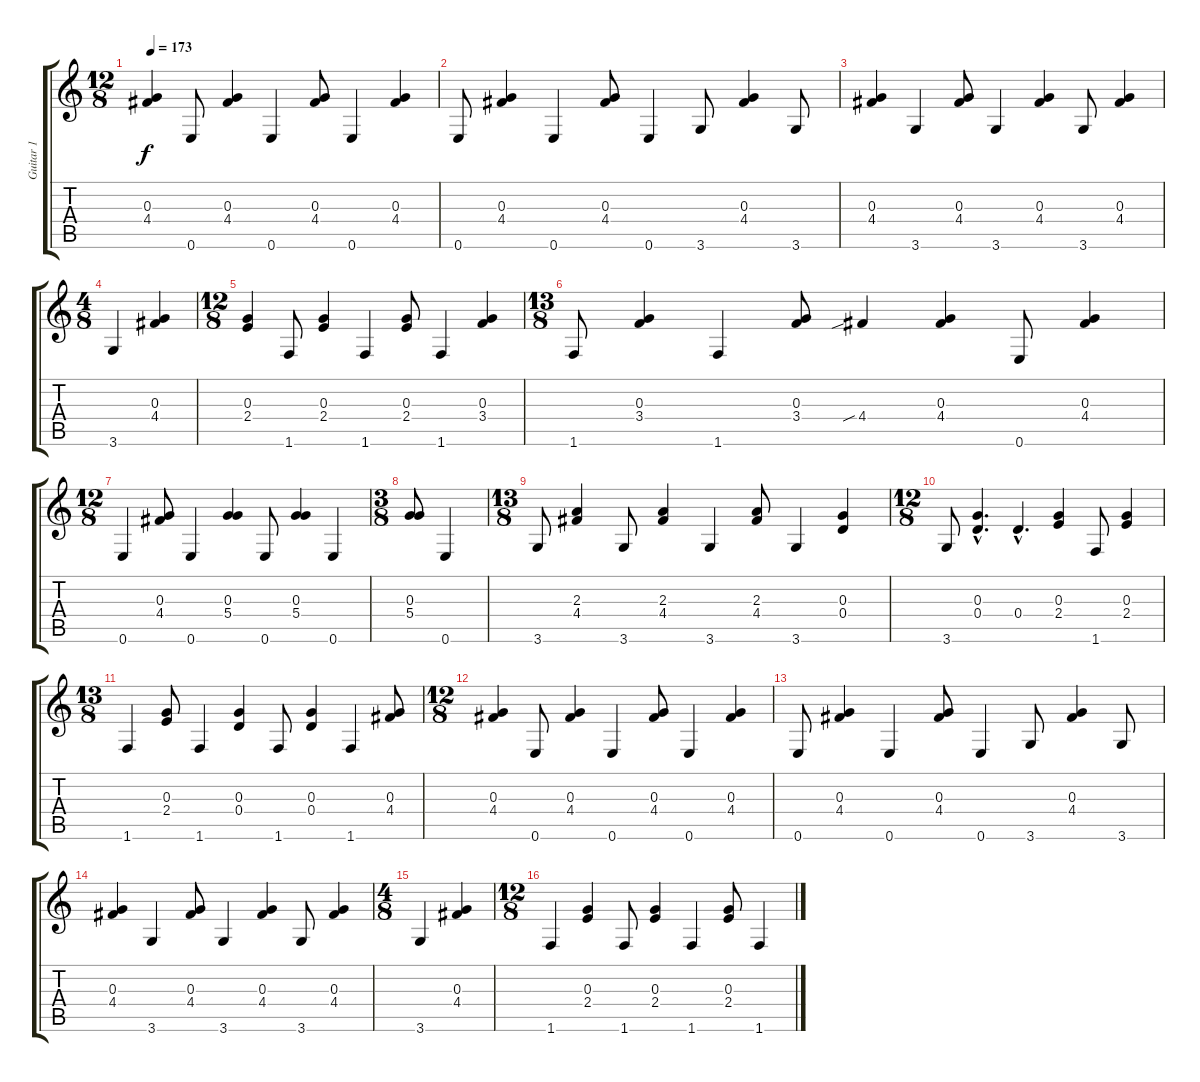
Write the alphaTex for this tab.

\track ("Guitar 1" "Guitar 1") {instrument distortionguitar}
\staff {score tabs}
\tuning (E4 B3 G3 D3 A2 E2) {hide}
\ts (12 8)
\tempo 173
\clef g2
\ks c
(0.3 4.4).4{dy f} 0.6.8 (0.3 4.4).4 0.6.4 (0.3 4.4).8 0.6.4 (0.3 4.4).4 |
0.6.8 (0.3 4.4).4 0.6.4 (0.3 4.4).8 0.6.4 3.6.8 (0.3 4.4).4 3.6.8 |
(0.3 4.4).4 3.6.4 (0.3 4.4).8 3.6.4 (0.3 4.4).4 3.6.8 (0.3 4.4).4 |
\ts (4 8)
3.6.4 (0.3 4.4).4 |
\ts (12 8)
(0.3 2.4).4 1.6.8 (0.3 2.4).4 1.6.4 (0.3 2.4).8 1.6.4 (0.3 3.4).4 |
\ts (13 8)
1.6.8 (0.3 3.4).4 1.6.4 (0.3 3.4).8 4.4{sib}.4 (0.3 4.4).4 0.6.8 (0.3 4.4).4 |
\ts (12 8)
0.6.4 (0.3 4.4).8 0.6.4 (0.3 5.4).4 0.6.8 (0.3 5.4).4 0.6.4 |
\ts (3 8)
(0.3 5.4).8 0.6.4 |
\ts (13 8)
3.6.8 (2.3 4.4).4 3.6.8 (2.3 4.4).4 3.6.4 (2.3 4.4).8 3.6.4 (0.3 0.4).4 |
\ts (12 8)
3.6.8 (0.3{hac} 0.4{hac}).4{d} 0.4{hac}.4{d} (0.3 2.4).4 1.6.8 (0.3 2.4).4 |
\ts (13 8)
1.6.4 (0.3 2.4).8 1.6.4 (0.3 0.4).4 1.6.8 (0.3 0.4).4 1.6.4 (0.3 4.4).8 |
\ts (12 8)
(0.3 4.4).4 0.6.8 (0.3 4.4).4 0.6.4 (0.3 4.4).8 0.6.4 (0.3 4.4).4 |
0.6.8 (0.3 4.4).4 0.6.4 (0.3 4.4).8 0.6.4 3.6.8 (0.3 4.4).4 3.6.8 |
(0.3 4.4).4 3.6.4 (0.3 4.4).8 3.6.4 (0.3 4.4).4 3.6.8 (0.3 4.4).4 |
\ts (4 8)
3.6.4 (0.3 4.4).4 |
\ts (12 8)
1.6.4 (0.3 2.4).4 1.6.8 (0.3 2.4).4 1.6.4 (0.3 2.4).8 1.6.4
